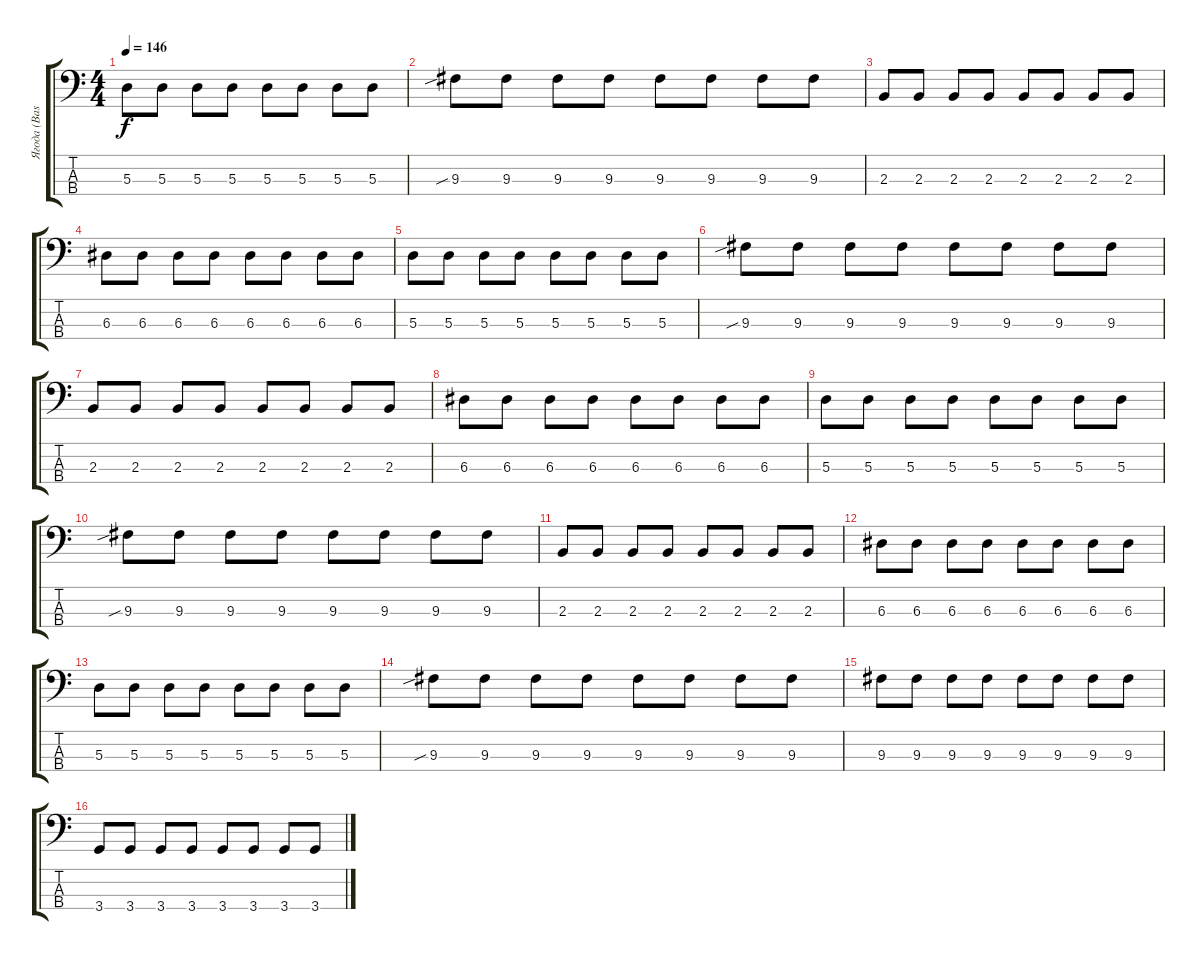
\track ("Ягода (Bass)" "Ягода (Bas") {instrument electricbassfinger}
\staff {score tabs}
\tuning (G2 D2 A1 E1) {hide}
\ts (4 4)
\tempo 146
\clef f4
\ks c
5.3.8{dy f} 5.3.8 5.3.8 5.3.8 5.3.8 5.3.8 5.3.8 5.3.8 |
9.3{sib}.8 9.3.8 9.3.8 9.3.8 9.3.8 9.3.8 9.3.8 9.3.8 |
2.3.8 2.3.8 2.3.8 2.3.8 2.3.8 2.3.8 2.3.8 2.3.8 |
6.3.8 6.3.8 6.3.8 6.3.8 6.3.8 6.3.8 6.3.8 6.3.8 |
5.3.8 5.3.8 5.3.8 5.3.8 5.3.8 5.3.8 5.3.8 5.3.8 |
9.3{sib}.8 9.3.8 9.3.8 9.3.8 9.3.8 9.3.8 9.3.8 9.3.8 |
2.3.8 2.3.8 2.3.8 2.3.8 2.3.8 2.3.8 2.3.8 2.3.8 |
6.3.8 6.3.8 6.3.8 6.3.8 6.3.8 6.3.8 6.3.8 6.3.8 |
5.3.8 5.3.8 5.3.8 5.3.8 5.3.8 5.3.8 5.3.8 5.3.8 |
9.3{sib}.8 9.3.8 9.3.8 9.3.8 9.3.8 9.3.8 9.3.8 9.3.8 |
2.3.8 2.3.8 2.3.8 2.3.8 2.3.8 2.3.8 2.3.8 2.3.8 |
6.3.8 6.3.8 6.3.8 6.3.8 6.3.8 6.3.8 6.3.8 6.3.8 |
5.3.8 5.3.8 5.3.8 5.3.8 5.3.8 5.3.8 5.3.8 5.3.8 |
9.3{sib}.8 9.3.8 9.3.8 9.3.8 9.3.8 9.3.8 9.3.8 9.3.8 |
9.3.8 9.3.8 9.3.8 9.3.8 9.3.8 9.3.8 9.3.8 9.3.8 |
3.4.8 3.4.8 3.4.8 3.4.8 3.4.8 3.4.8 3.4.8 3.4.8
